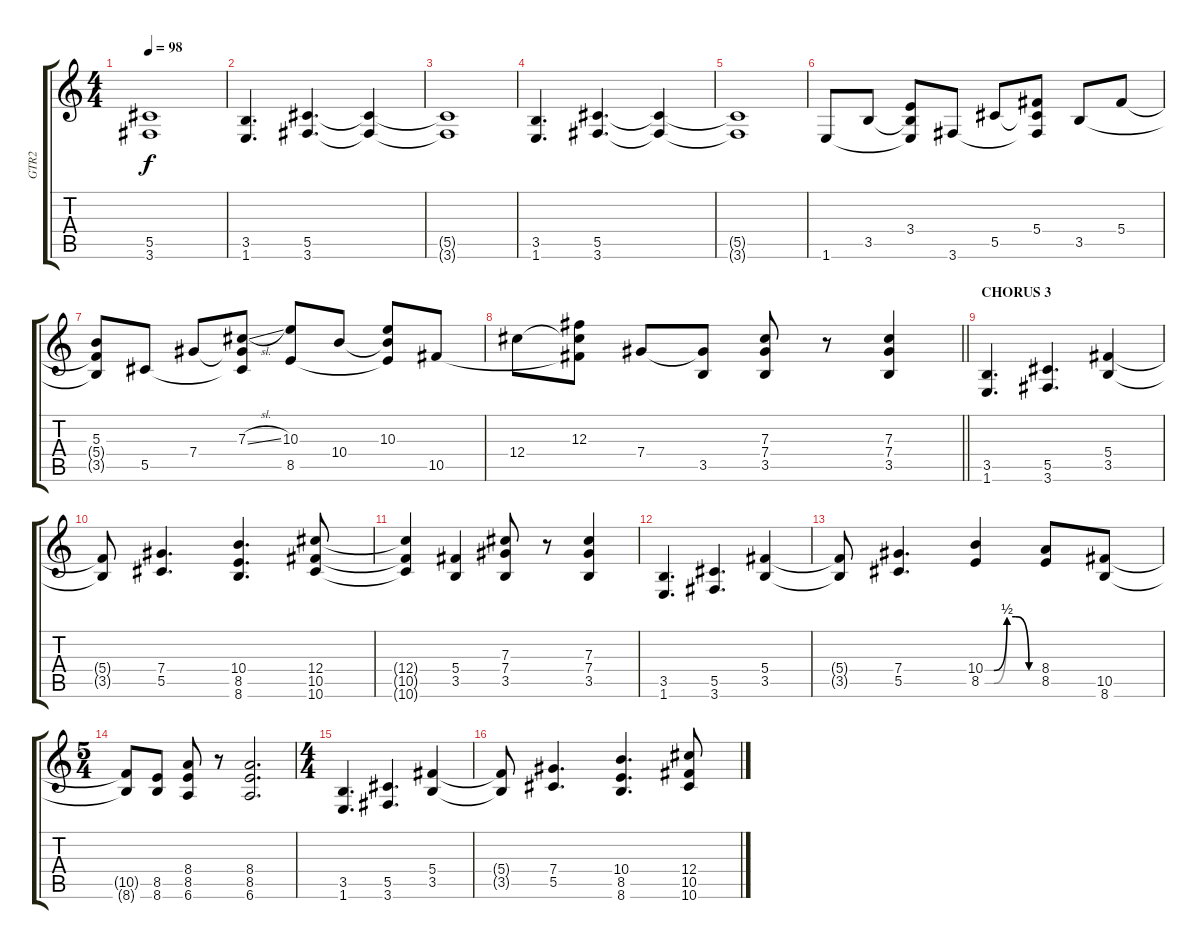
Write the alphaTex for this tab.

\track ("GTR2" "GTR2") {instrument distortionguitar}
\staff {score tabs}
\tuning (Eb4 Bb3 Gb3 Db3 Ab2 Eb2) {hide}
\ts (4 4)
\tempo 98
\clef g2
\ks c
(5.5{t} 3.6{t}).1{dy f} |
(3.5 1.6).4{d} (5.5 3.6).4{d} (5.5{t} 3.6{t}).4 |
(5.5{t} 3.6{t}).1 |
(3.5 1.6).4{d} (5.5 3.6).4{d} (5.5{t} 3.6{t}).4 |
(5.5{t} 3.6{t}).1 |
1.6.8 3.5.8 (3.4 3.5{t} 1.6{t}).8 3.6.8 5.5.8 (5.4 5.5{t} 3.6{t}).8 3.5.8 5.4.8 |
(5.3 5.4{t} 3.5{t}).8 5.5.8 7.4.8 (7.3{sl} 7.4{t} 5.5{t}).8 (10.3 8.5).8 10.4.8 (10.3 10.4{t} 8.5{t}).8 10.5.8 |
\barLineRight lightlight
12.4.8 (12.3 12.4{t} 10.5{t}).8 7.4.8 (7.4{t} 3.5).8 (7.3 7.4 3.5).8 r.8 (7.3 7.4 3.5).4 |
\section ("" "CHORUS 3")
(3.5 1.6).4{d} (5.5 3.6).4{d} (5.4 3.5).4 |
(5.4{t} 3.5{t}).8 (7.4 5.5).4{d} (10.4 8.5 8.6).4{d} (12.4 10.5 10.6).8 |
(12.4{t} 10.5{t} 10.6{t}).4 (5.4 3.5).4 (7.3 7.4 3.5).8 r.8 (7.3 7.4 3.5).4 |
(3.5 1.6).4{d} (5.5 3.6).4{d} (5.4 3.5).4 |
(5.4{t} 3.5{t}).8 (7.4 5.5).4{d} (10.4{be (custom 0 0 10 0 25 2 35 2 50 0 60 0)} 8.5{be (custom 0 0 10 0 25 2 35 2 50 0 60 0)}).4 (8.4 8.5).8 (10.5 8.6).8 |
\ts (5 4)
(10.5{t} 8.6{t}).8 (8.5 8.6).8 (8.4 8.5 6.6).8 r.8 (8.4 8.5 6.6).2{d} |
\ts (4 4)
(3.5 1.6).4{d} (5.5 3.6).4{d} (5.4 3.5).4 |
(5.4{t} 3.5{t}).8 (7.4 5.5).4{d} (10.4 8.5 8.6).4{d} (12.4 10.5 10.6).8
